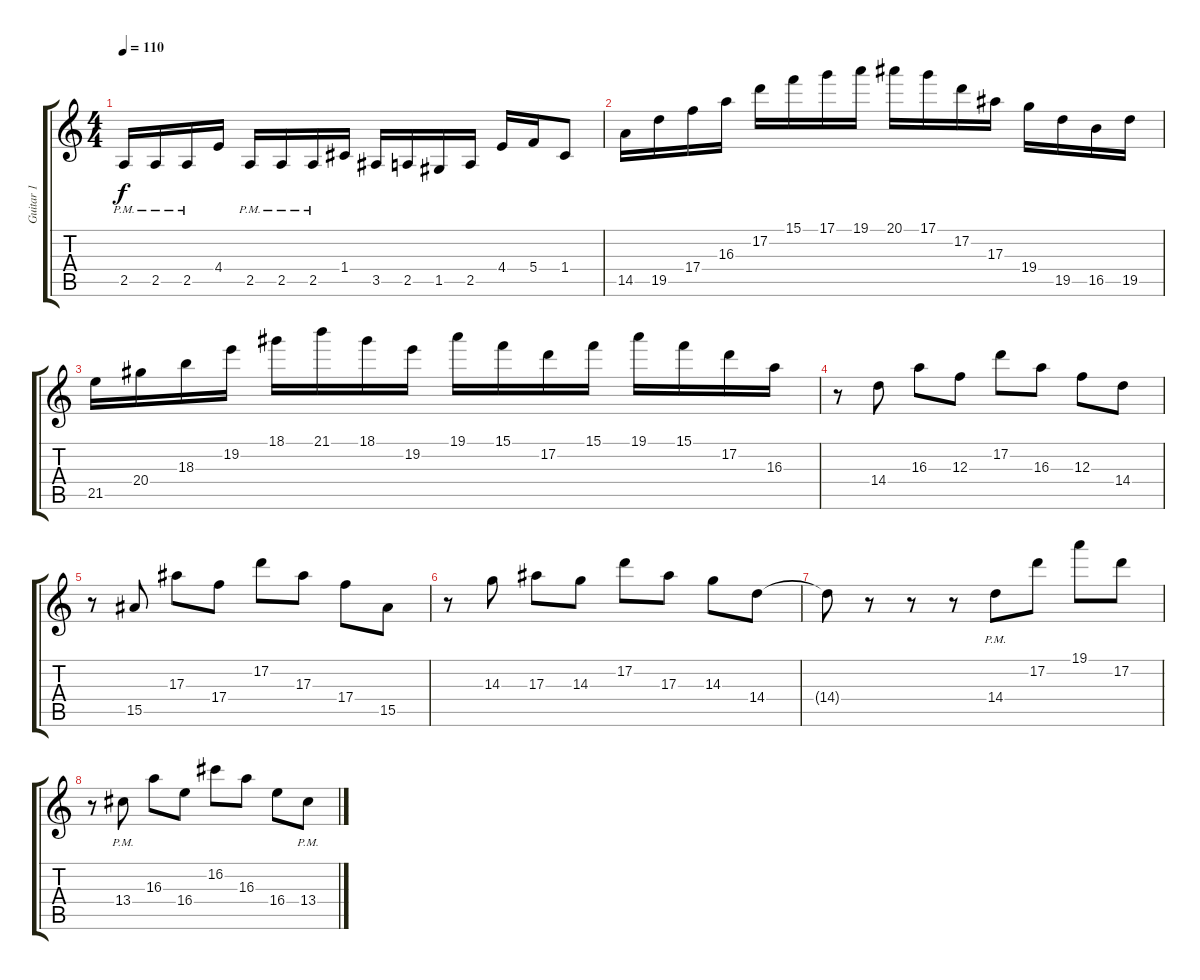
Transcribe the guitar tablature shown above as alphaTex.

\track ("Guitar 1" "Guitar 1") {instrument overdrivenguitar}
\staff {score tabs}
\tuning (D4 A3 F3 C3 G2 C2) {hide}
\ts (4 4)
\tempo 110
\clef g2
\ks c
2.5{pm}.16{dy f} 2.5{pm}.16 2.5{pm}.16 4.4.16 2.5{pm}.16 2.5{pm}.16 2.5{pm}.16 1.4.16 3.5.16 2.5.16 1.5.16 2.5.16 4.4.16 5.4.16 1.4.8 |
14.5.16 19.5.16 17.4.16 16.3.16 17.2.16 15.1.16 17.1.16 19.1.16 20.1.16 17.1.16 17.2.16 17.3.16 19.4.16 19.5.16 16.5.16 19.5.16 |
21.5.16 20.4.16 18.3.16 19.2.16 18.1.16 21.1.16 18.1.16 19.2.16 19.1.16 15.1.16 17.2.16 15.1.16 19.1.16 15.1.16 17.2.16 16.3.16 |
r.8 14.4.8 16.3.8 12.3.8 17.2.8 16.3.8 12.3.8 14.4.8 |
r.8 15.5.8 17.3.8 17.4.8 17.2.8 17.3.8 17.4.8 15.5.8 |
r.8 14.3.8 17.3.8 14.3.8 17.2.8 17.3.8 14.3.8 14.4.8 |
14.4{t}.8 r.8 r.8 r.8 14.4{pm}.8 17.2.8 19.1.8 17.2.8 |
r.8 13.4{pm}.8 16.3.8 16.4.8 16.2.8 16.3.8 16.4.8 13.4{pm}.8
